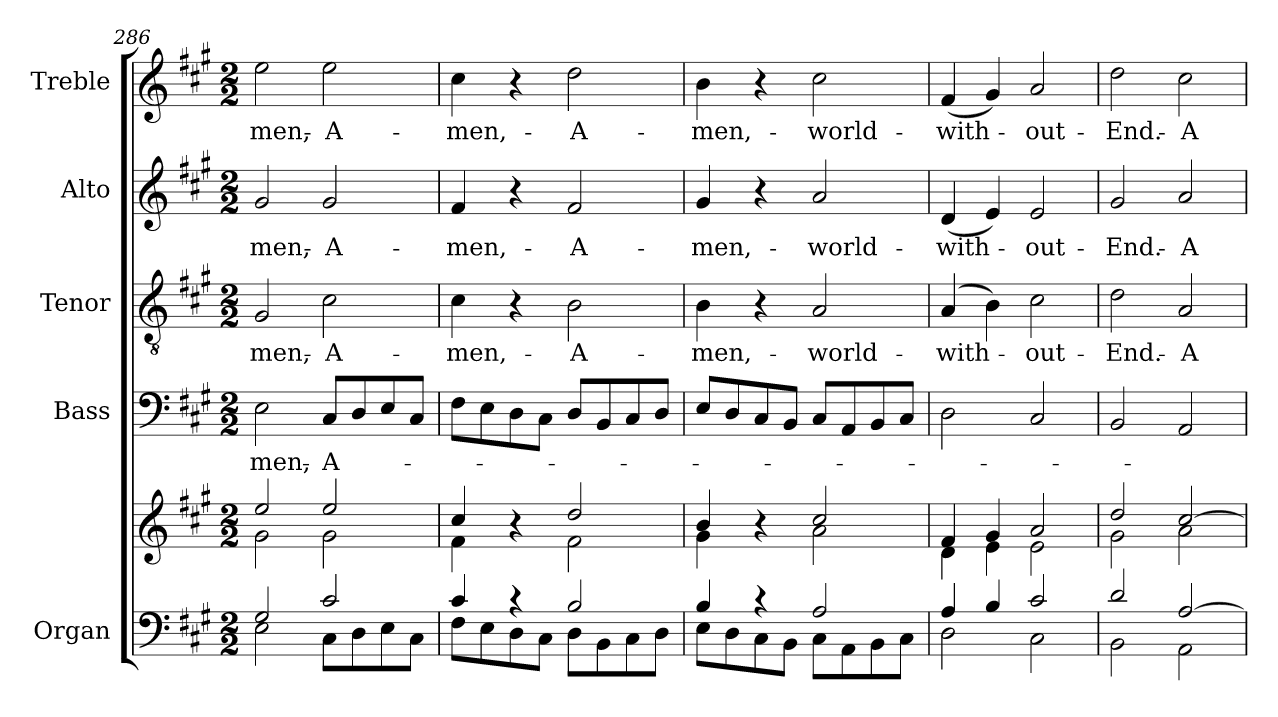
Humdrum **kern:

**kern	**kern	**kern	**text	**kern	**text	**kern	**text	**kern	**text
*part5	*part5	*part4	*part4	*part3	*part3	*part2	*part2	*part1	*part1
*staff6	*staff5	*staff4	*staff4	*staff3	*staff3	*staff2	*staff2	*staff1	*staff1
*I"Organ	*	*I"Bass	*	*I"Tenor	*	*I"Alto	*	*I"Treble	*
*I'Org.	*	*I'B.	*	*I'T.	*	*I'A.	*	*I'Tr.	*
!!LO:LB:g=z
*clefF4	*clefG2	*clefF4	*	*clefGv2	*	*clefG2	*	*clefG2	*
*	*	*	*	*ITrd7c12	*	*	*	*	*
*k[f#c#g#]	*k[f#c#g#]	*k[f#c#g#]	*	*k[f#c#g#]	*	*k[f#c#g#]	*	*k[f#c#g#]	*
*A:	*A:	*A:	*	*A:	*	*A:	*	*A:	*
*M2/2	*M2/2	*M2/2	*	*M2/2	*	*M2/2	*	*M2/2	*
=286	=286	=286	=286	=286	=286	=286	=286	=286	=286
*^	*^	*	*	*	*	*	*	*	*
!	!	!	!	!	!LO:LY:b:color=#000000	!	!	!	!	!	!
!	!	!	!	!	!	!	!LO:LY:b:color=#000000	!	!	!	!
!	!	!	!	!	!	!	!	!	!LO:LY:b:color=#000000	!	!
!	!	!	!	!	!	!	!	!	!	!	!LO:LY:b:color=#000000
2G#i/	2Ei\	2eei/	2g#i\	2Ei\	-men,-	2GG#i/	-men,-	2g#i/	-men,-	2eei\	-men,-
!	!	!	!	!	!LO:LY:b:color=#000000	!	!	!	!	!	!
!	!	!	!	!	!	!	!LO:LY:b:color=#000000	!	!	!	!
!	!	!	!	!	!	!	!	!	!LO:LY:b:color=#000000	!	!
!	!	!	!	!	!	!	!	!	!	!	!LO:LY:b:color=#000000
2c#i/	8C#i\L	2eei/	2g#i\	8C#i/L	-A-	2C#i\	-A-	2g#i/	-A-	2eei\	-A-
.	8Di\	.	.	8Di/	.	.	.	.	.	.	.
.	8Ei\	.	.	8Ei/	.	.	.	.	.	.	.
.	8C#i\J	.	.	8C#i/J	.	.	.	.	.	.	.
=287	=287	=287	=287	=287	=287	=287	=287	=287	=287	=287	=287
!	!	!	!	!	!	!	!LO:LY:b:color=#000000	!	!	!	!
!	!	!	!	!	!	!	!	!	!LO:LY:b:color=#000000	!	!
!	!	!	!	!	!	!	!	!	!	!	!LO:LY:b:color=#000000
4c#i/	8F#i\L	4cc#i/	4f#i\	8F#i\L	.	4C#i\	-men,-	4f#i/	-men,-	4cc#i\	-men,-
.	8Ei\	.	.	8Ei\	.	.	.	.	.	.	.
4r	8Di\	4r	4ryy	8Di\	.	4r	.	4r	.	4r	.
.	8C#i\J	.	.	8C#i\J	.	.	.	.	.	.	.
!	!	!	!	!	!	!	!LO:LY:b:color=#000000	!	!	!	!
!	!	!	!	!	!	!	!	!	!LO:LY:b:color=#000000	!	!
!	!	!	!	!	!	!	!	!	!	!	!LO:LY:b:color=#000000
2Bi/	8Di\L	2ddi/	2f#i\	8Di/L	.	2BBi\	-A-	2f#i/	-A-	2ddi\	-A-
.	8BBi\	.	.	8BBi/	.	.	.	.	.	.	.
.	8C#i\	.	.	8C#i/	.	.	.	.	.	.	.
.	8Di\J	.	.	8Di/J	.	.	.	.	.	.	.
=288	=288	=288	=288	=288	=288	=288	=288	=288	=288	=288	=288
!	!	!	!	!	!	!	!LO:LY:b:color=#000000	!	!	!	!
!	!	!	!	!	!	!	!	!	!LO:LY:b:color=#000000	!	!
!	!	!	!	!	!	!	!	!	!	!	!LO:LY:b:color=#000000
4Bi/	8Ei\L	4bi/	4g#i\	8Ei/L	.	4BBi\	-men,-	4g#i/	-men,-	4bi\	-men,-
.	8Di\	.	.	8Di/	.	.	.	.	.	.	.
4r	8C#i\	4r	4ryy	8C#i/	.	4r	.	4r	.	4r	.
.	8BBi\J	.	.	8BBi/J	.	.	.	.	.	.	.
!	!	!	!	!	!	!	!LO:LY:b:color=#000000	!	!	!	!
!	!	!	!	!	!	!	!	!	!LO:LY:b:color=#000000	!	!
!	!	!	!	!	!	!	!	!	!	!	!LO:LY:b:color=#000000
2Ai/	8C#i\L	2cc#i/	2ai\	8C#i/L	.	2AAi/	-world-	2ai/	-world-	2cc#i\	-world-
.	8AAi\	.	.	8AAi/	.	.	.	.	.	.	.
.	8BBi\	.	.	8BBi/	.	.	.	.	.	.	.
.	8C#i\J	.	.	8C#i/J	.	.	.	.	.	.	.
=289	=289	=289	=289	=289	=289	=289	=289	=289	=289	=289	=289
!	!	!	!	!	!	!	!LO:LY:b:color=#000000	!	!	!	!
!	!	!	!	!	!	!	!	!	!LO:LY:b:color=#000000	!	!
!	!	!	!	!	!	!	!	!	!	!	!LO:LY:b:color=#000000
4Ai/	2Di\	4f#i/	4di\	2Di\	.	(4AAi/	-with-	(4di/	-with-	(4f#i/	-with-
4Bi/	.	4g#i/	4ei\	.	.	4BBi\)	.	4ei/)	.	4g#i/)	.
!	!	!	!	!	!	!	!LO:LY:b:color=#000000	!	!	!	!
!	!	!	!	!	!	!	!	!	!LO:LY:b:color=#000000	!	!
!	!	!	!	!	!	!	!	!	!	!	!LO:LY:b:color=#000000
2c#i/	2C#i\	2ai/	2ei\	2C#i/	.	2C#i\	-out-	2ei/	-out-	2ai/	-out-
=290	=290	=290	=290	=290	=290	=290	=290	=290	=290	=290	=290
!	!	!	!	!	!	!	!LO:LY:b:color=#000000	!	!	!	!
!	!	!	!	!	!	!	!	!	!LO:LY:b:color=#000000	!	!
!	!	!	!	!	!	!	!	!	!	!	!LO:LY:b:color=#000000
2di/	2BBi\	2ddi/	2g#i\	2BBi/	.	2Di\	-End.-	2g#i/	-End.-	2ddi\	-End.-
!	!	!	!	!	!	!	!LO:LY:b:color=#000000	!	!	!	!
!	!	!	!	!	!	!	!	!	!LO:LY:b:color=#000000	!	!
!	!	!	!	!	!	!	!	!	!	!	!LO:LY:b:color=#000000
[2Ai/	2AAi\	[2cc#i/	2ai\	2AAi/	.	2AAi/	-A-	2ai/	-A-	2cc#i\	-A-
*v	*v	*	*	*	*	*	*	*	*	*	*
*	*v	*v	*	*	*	*	*	*	*	*
=	=	=	=	=	=	=	=	=	=
*-	*-	*-	*-	*-	*-	*-	*-	*-	*-
